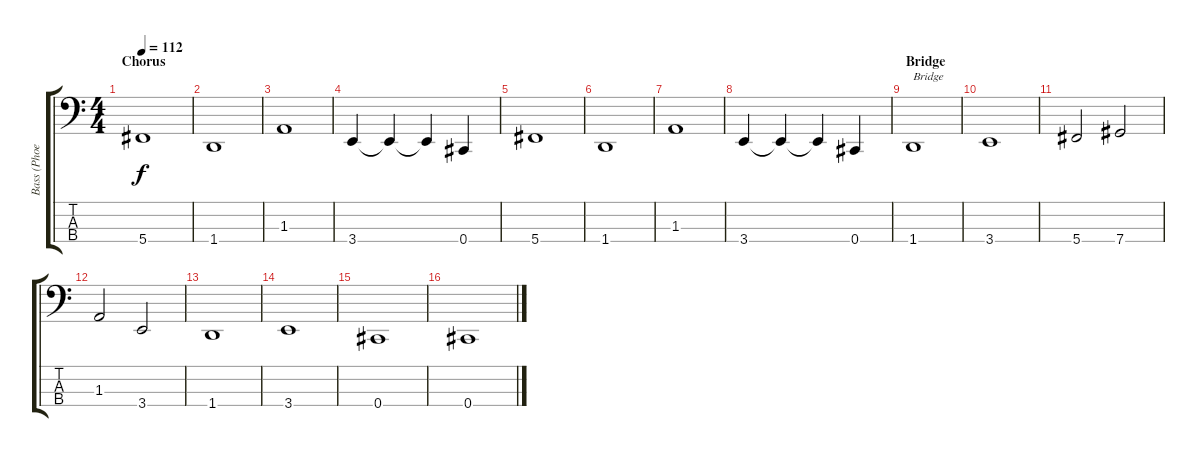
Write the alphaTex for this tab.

\track ("Bass (Phoenix)" "Bass (Phoe") {instrument electricbassfinger}
\staff {score tabs}
\tuning (Gb2 Db2 Ab1 Db1) {hide}
\ts (4 4)
\section ("" "Chorus")
\tempo 112
\clef f4
\ks c
5.4.1{dy f} |
1.4.1 |
1.3.1 |
3.4.4 3.4{t}.4 3.4{t}.4 0.4.4 |
5.4.1 |
1.4.1 |
1.3.1 |
3.4.4 3.4{t}.4 3.4{t}.4 0.4.4 |
\section ("" "Bridge")
1.4.1{txt "Bridge"} |
3.4.1 |
5.4.2 7.4.2 |
1.3.2 3.4.2 |
1.4.1 |
3.4.1 |
0.4.1 |
0.4.1
